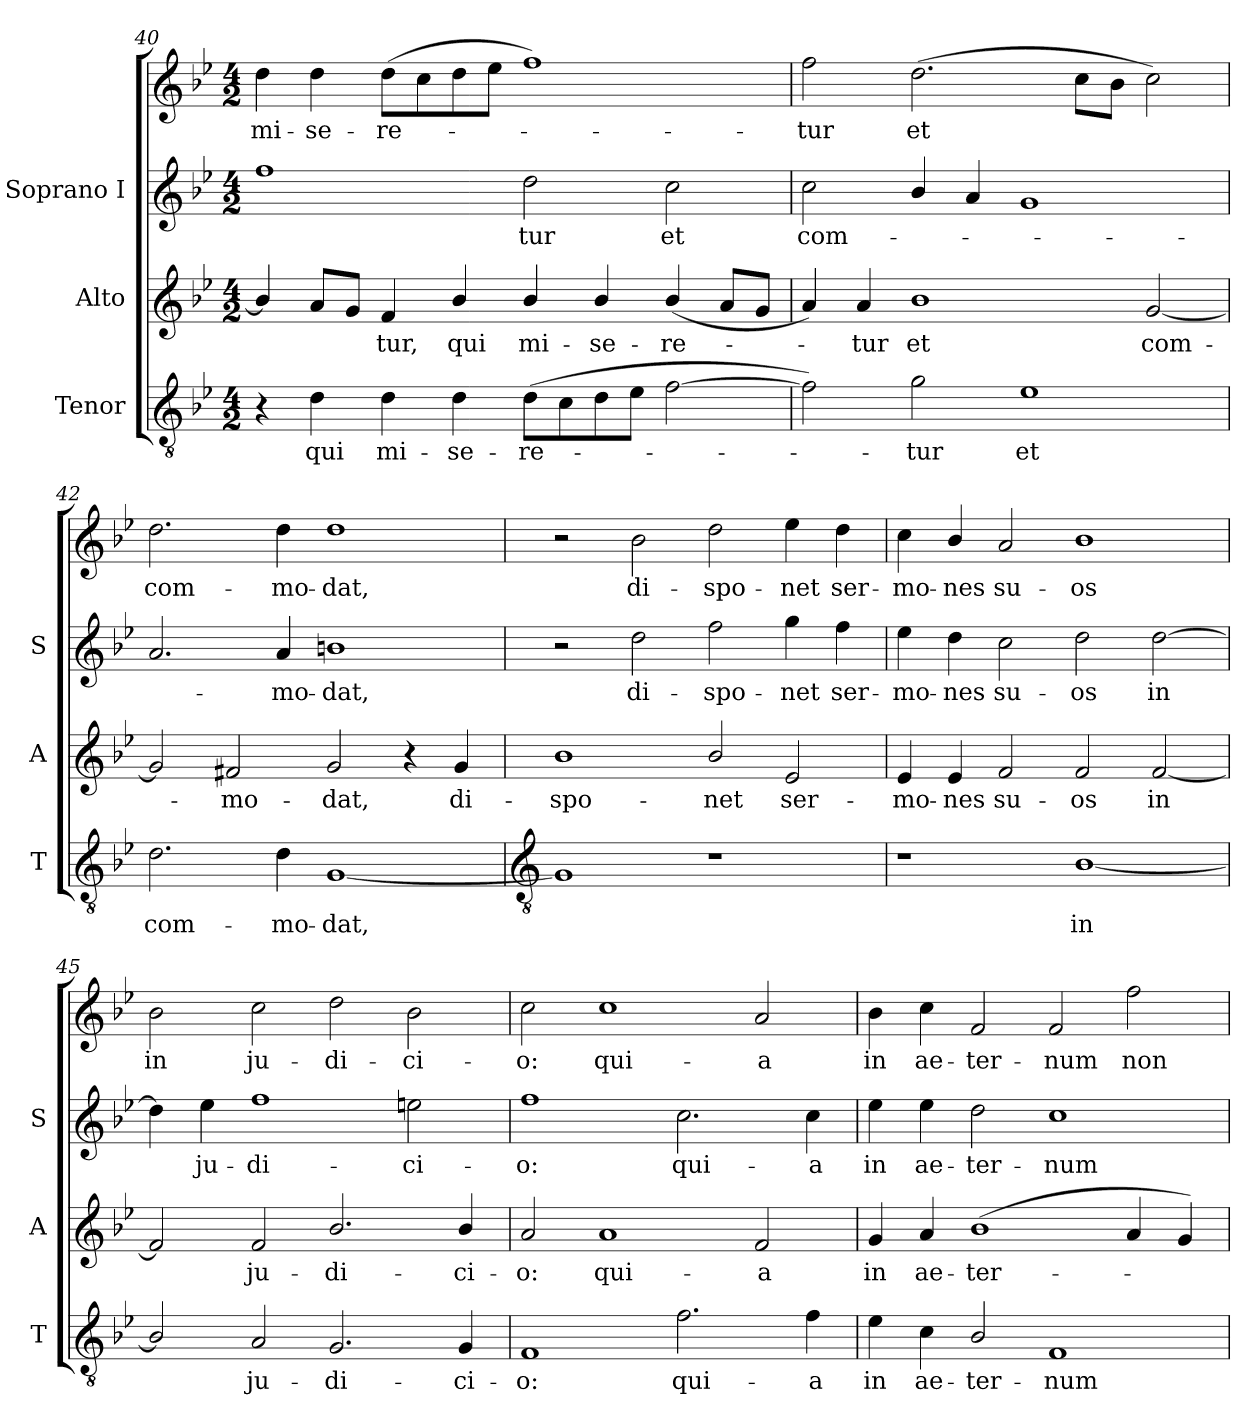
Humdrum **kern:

**kern	**text	**kern	**text	**kern	**text	**kern	**text
*part3	*part3	*part2	*part2	*part1	*part1	*part1	*part1
*staff4	*staff4	*staff3	*staff3	*staff2	*staff2	*staff1	*staff1
*I"Tenor	*	*I"Alto	*	*I"Soprano I	*	*	*
*I'T	*	*I'A	*	*I'S	*	*	*
*clefGv2	*	*clefG2	*	*clefG2	*	*clefG2	*
*k[b-e-]	*	*k[b-e-]	*	*k[b-e-]	*	*k[b-e-]	*
*B-:	*	*B-:	*	*B-:	*	*B-:	*
*M4/2	*	*M4/2	*	*M4/2	*	*M4/2	*
=40	=40	=40	=40	=40	=40	=40	=40
!	!	!	!	!	!	!	!LO:LY:b
4r	.	4b-/]	.	1ff	.	4dd	mi-
!	!LO:LY:b	!	!	!	!	!	!LO:LY:b
4d	qui	8aL	.	.	.	4dd	-se-
.	.	8gJ	.	.	.	.	.
!	!LO:LY:b	!	!LO:LY:b	!	!	!	!LO:LY:b
4d	mi-	4f	tur,	.	.	(>8ddL	-re-
.	.	.	.	.	.	8cc	.
!	!LO:LY:b	!	!LO:LY:b	!	!	!	!
4d	-se-	4b-/	qui	.	.	8dd	.
.	.	.	.	.	.	8ee-J	.
!	!LO:LY:b	!	!LO:LY:b	!	!LO:LY:b	!	!
(>8dL	-re-	4b-/	mi-	2dd	tur	1ff)	.
8c	.	.	.	.	.	.	.
!	!	!	!LO:LY:b	!	!	!	!
8d	.	4b-/	-se-	.	.	.	.
8e-J	.	.	.	.	.	.	.
!	!	!	!LO:LY:b	!	!LO:LY:b	!	!
[2f	.	(<4b-/	-re-	2cc	et	.	.
.	.	8aL	.	.	.	.	.
.	.	8gJ	.	.	.	.	.
=41	=41	=41	=41	=41	=41	=41	=41
!	!	!	!	!	!LO:LY:b	!	!LO:LY:b
2f])	.	4a/)	.	2cc	com-	2ff	tur
!	!	!	!LO:LY:b	!	!	!	!
.	.	4a/	tur	.	.	.	.
!	!LO:LY:b	!	!LO:LY:b	!	!	!	!LO:LY:b
2g	tur	1b-	et	4b-/	.	(>2.dd	et
.	.	.	.	4a	.	.	.
!	!LO:LY:b	!	!	!	!	!	!
1e-	et	.	.	1g	.	.	.
.	.	.	.	.	.	8ccL	.
.	.	.	.	.	.	8b-J	.
!	!	!	!LO:LY:b	!	!	!	!
.	.	[2g	com-	.	.	2cc)	.
=42	=42	=42	=42	=42	=42	=42	=42
!	!LO:LY:b	!	!	!	!	!	!LO:LY:b
2.d	com-	2g]	.	2.a	.	2.dd	com-
!	!	!	!LO:LY:b	!	!	!	!
.	.	2f#X	mo-	.	.	.	.
!	!LO:LY:b	!	!	!	!LO:LY:b	!	!LO:LY:b
4d	-mo-	.	.	4a	mo-	4dd	-mo-
!	!LO:LY:b	!	!LO:LY:b	!	!LO:LY:b	!	!LO:LY:b
[1G	-dat,	2g	-dat,	1bn	-dat,	1dd	-dat,
.	.	4r	.	.	.	.	.
!	!	!	!LO:LY:b	!	!	!	!
.	.	4g	di-	.	.	.	.
!!LO:LB:g=z
=43	=43	=43	=43	=43	=43	=43	=43
*clefGv2	*	*	*	*	*	*	*
!	!	!	!LO:LY:b	!	!	!	!
1G]	.	1b-	-spo-	2r	.	2r	.
!	!	!	!	!	!LO:LY:b	!	!LO:LY:b
.	.	.	.	2dd	-di-	2b-	di-
!	!	!	!LO:LY:b	!	!LO:LY:b	!	!LO:LY:b
1r	.	2b-/	-net	2ff	-spo-	2dd	-spo-
!	!	!	!LO:LY:b	!	!LO:LY:b	!	!LO:LY:b
.	.	2e-	ser-	4gg	-net	4ee-	-net
!	!	!	!	!	!LO:LY:b	!	!LO:LY:b
.	.	.	.	4ff	ser-	4dd	ser-
=44	=44	=44	=44	=44	=44	=44	=44
!	!	!	!LO:LY:b	!	!LO:LY:b	!	!LO:LY:b
1r	.	4e-	-mo-	4ee-	mo-	4cc	-mo-
!	!	!	!LO:LY:b	!	!LO:LY:b	!	!LO:LY:b
.	.	4e-	-nes	4dd	-nes	4b-/	-nes
!	!	!	!LO:LY:b	!	!LO:LY:b	!	!LO:LY:b
.	.	2f	su-	2cc	su-	2a	su-
!	!LO:LY:b	!	!LO:LY:b	!	!LO:LY:b	!	!LO:LY:b
[1B-/	in	2f	-os	2dd	-os	1b-	-os
!	!	!	!LO:LY:b	!	!LO:LY:b	!	!
.	.	[2f	in	[2dd	in	.	.
=45	=45	=45	=45	=45	=45	=45	=45
!	!	!	!	!	!	!	!LO:LY:b
2B-/]	.	2f]	.	4dd]	.	2b-	in
!	!	!	!	!	!LO:LY:b	!	!
.	.	.	.	4ee-	-ju-	.	.
!	!LO:LY:b	!	!LO:LY:b	!	!LO:LY:b	!	!LO:LY:b
2A/	ju-	2f	ju-	1ff	-di-	2cc	ju-
!	!LO:LY:b	!	!LO:LY:b	!	!	!	!LO:LY:b
2.G	-di-	2.b-/	-di-	.	.	2dd	-di-
!	!	!	!	!	!LO:LY:b	!	!LO:LY:b
.	.	.	.	2een	-ci-	2b-	-ci-
!	!LO:LY:b	!	!LO:LY:b	!	!	!	!
4G	-ci-	4b-/	-ci-	.	.	.	.
=46	=46	=46	=46	=46	=46	=46	=46
!	!LO:LY:b	!	!LO:LY:b	!	!LO:LY:b	!	!LO:LY:b
1F	-o:	2a/	-o:	1ff	o:	2cc	-o:
!	!	!	!LO:LY:b	!	!	!	!LO:LY:b
.	.	1a	qui-	.	.	1cc	qui-
!	!LO:LY:b	!	!	!	!LO:LY:b	!	!
2.f	qui-	.	.	2.cc	qui-	.	.
!	!	!	!LO:LY:b	!	!	!	!LO:LY:b
.	.	2f	-a	.	.	2a	-a
!	!LO:LY:b	!	!	!	!LO:LY:b	!	!
4f	-a	.	.	4cc	-a	.	.
=47	=47	=47	=47	=47	=47	=47	=47
!	!LO:LY:b	!	!LO:LY:b	!	!LO:LY:b	!	!LO:LY:b
4e-	in	4g	in	4ee-	in	4b-	in
!	!LO:LY:b	!	!LO:LY:b	!	!LO:LY:b	!	!LO:LY:b
4c	ae-	4a	ae-	4ee-	ae-	4cc	ae-
!	!LO:LY:b	!	!LO:LY:b	!	!LO:LY:b	!	!LO:LY:b
2B-/	-ter-	(<1b-	-ter-	2dd	-ter-	2f	-ter-
!	!LO:LY:b	!	!	!	!LO:LY:b	!	!LO:LY:b
1F	-num	.	.	1cc	-num	2f	-num
!	!	!	!	!	!	!	!LO:LY:b
.	.	4a/	.	.	.	2ff	non
.	.	4g)	.	.	.	.	.
=	=	=	=	=	=	=	=
*-	*-	*-	*-	*-	*-	*-	*-
